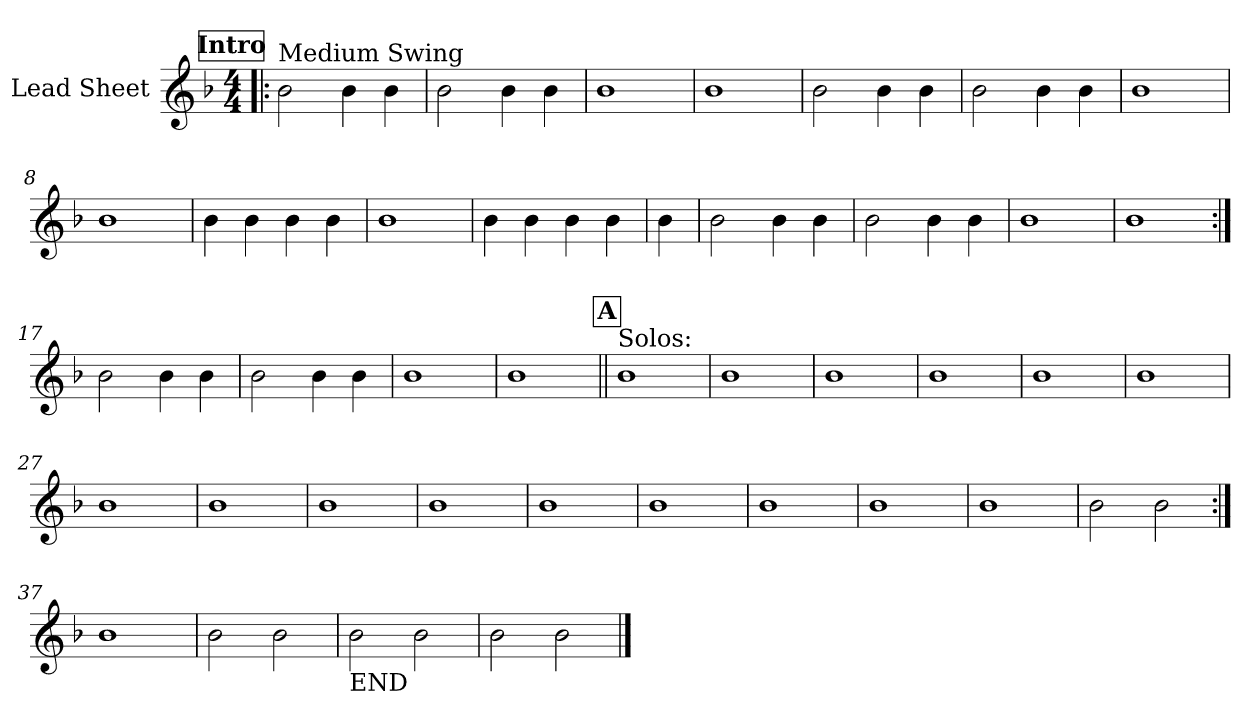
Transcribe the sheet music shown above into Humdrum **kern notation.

**kern
*part1
*staff1
*I"Lead Sheet
*clefG2
*k[b-]
*F:
*M4/4
!!LO:REH:place=s1:a:fs=14:t=Intro
=1!|:
!LO:TX:a:t=Medium Swing
2b-\
4b-\
4b-\
=2
2b-\
4b-\
4b-\
=3
1b-
=4
1b-
!!LO:LB:g=z
=5
2b-\
4b-\
4b-\
=6
2b-\
4b-\
4b-\
=7
1b-
=8
1b-
!!LO:LB:g=z
=9
4b-\
4b-\
4b-\
4b-\
=10
1b-
=11
4b-\
4b-\
4b-\
4b-\
=12
4b-\
!!LO:LB:g=z
=13
2b-\
4b-\
4b-\
=14
2b-\
4b-\
4b-\
=15
1b-
=16
1b-
!!LO:LB:g=z
=17:|!
2b-\
4b-\
4b-\
=18
2b-\
4b-\
4b-\
=19
1b-
=20
1b-
!!LO:LB:g=z
!!LO:REH:place=s1:a:fs=14:t=A
=21||
!LO:TX:a:t=Solos&colon;
1b-
=22
1b-
=23
1b-
=24
1b-
!!LO:LB:g=z
=25
1b-
=26
1b-
=27
1b-
=28
1b-
!!LO:LB:g=z
=29
1b-
=30
1b-
=31
1b-
=32
1b-
!!LO:LB:g=z
=33
1b-
=34
1b-
=35
1b-
=36
2b-\
2b-\
!!LO:LB:g=z
=37:|!
1b-
=38
2b-\
2b-\
=39
!LO:TX:b:t=END
2b-\
2b-\
=40
2b-\
2b-\
==
*-
